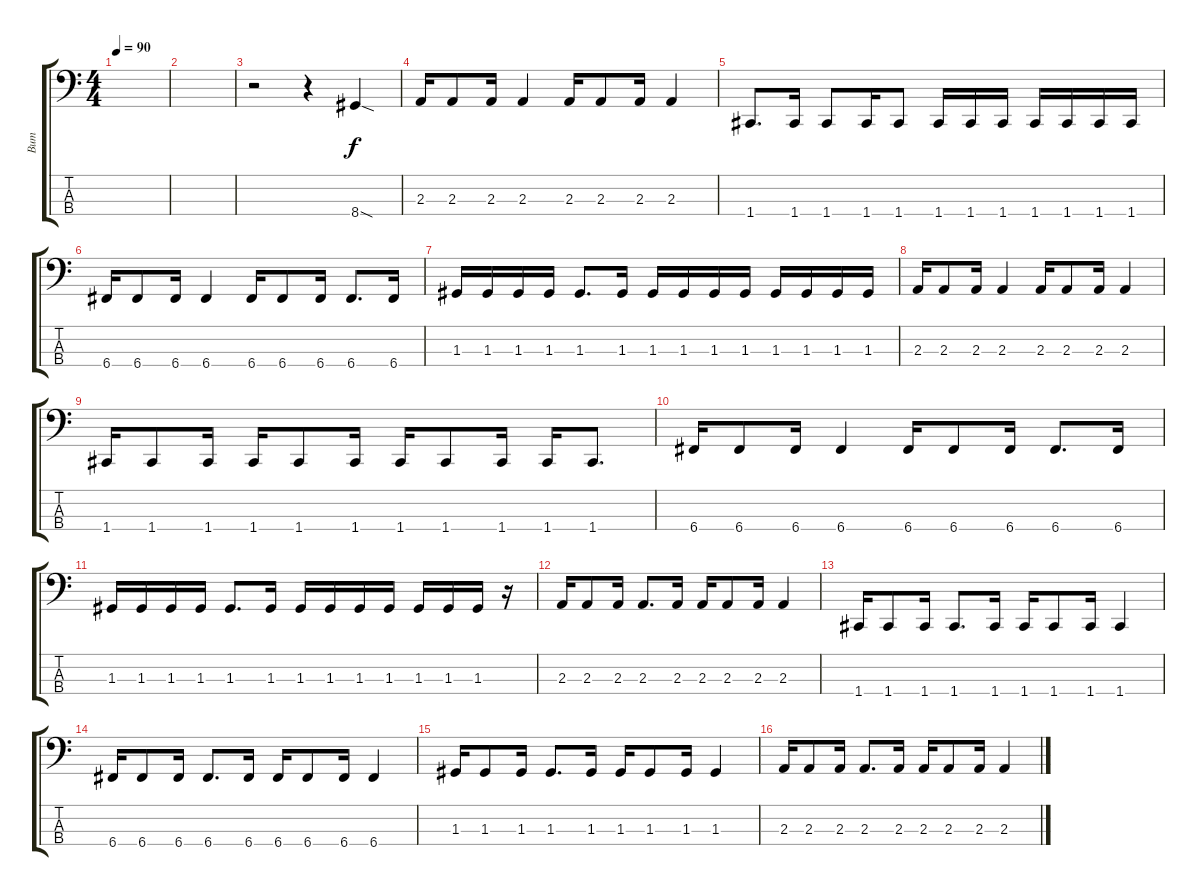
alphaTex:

\track ("Вит" "Вит") {instrument electricbasspick}
\staff {score tabs}
\tuning (F2 C2 G1 C1) {hide}
\ts (4 4)
\tempo 90
\clef f4
\ks c
|
|
r.2 r.4 8.4{sod}.4 |
2.3.16 2.3.8 2.3.16 2.3.4 2.3.16 2.3.8 2.3.16 2.3.4 |
1.4.8{d} 1.4.16 1.4.8 1.4.16 1.4.8 1.4.16 1.4.16 1.4.16 1.4.16 1.4.16 1.4.16 1.4.16 |
6.4.16 6.4.8 6.4.16 6.4.4 6.4.16 6.4.8 6.4.16 6.4.8{d} 6.4.16 |
1.3.16 1.3.16 1.3.16 1.3.16 1.3.8{d} 1.3.16 1.3.16 1.3.16 1.3.16 1.3.16 1.3.16 1.3.16 1.3.16 1.3.16 |
2.3.16 2.3.8 2.3.16 2.3.4 2.3.16 2.3.8 2.3.16 2.3.4 |
1.4.16 1.4.8 1.4.16 1.4.16 1.4.8 1.4.16 1.4.16 1.4.8 1.4.16 1.4.16 1.4.8{d} |
6.4.16 6.4.8 6.4.16 6.4.4 6.4.16 6.4.8 6.4.16 6.4.8{d} 6.4.16 |
1.3.16 1.3.16 1.3.16 1.3.16 1.3.8{d} 1.3.16 1.3.16 1.3.16 1.3.16 1.3.16 1.3.16 1.3.16 1.3.16 r.16 |
2.3.16 2.3.8 2.3.16 2.3.8{d} 2.3.16 2.3.16 2.3.8 2.3.16 2.3.4 |
1.4.16 1.4.8 1.4.16 1.4.8{d} 1.4.16 1.4.16 1.4.8 1.4.16 1.4.4 |
6.4.16 6.4.8 6.4.16 6.4.8{d} 6.4.16 6.4.16 6.4.8 6.4.16 6.4.4 |
1.3.16 1.3.8 1.3.16 1.3.8{d} 1.3.16 1.3.16 1.3.8 1.3.16 1.3.4 |
2.3.16 2.3.8 2.3.16 2.3.8{d} 2.3.16 2.3.16 2.3.8 2.3.16 2.3.4
